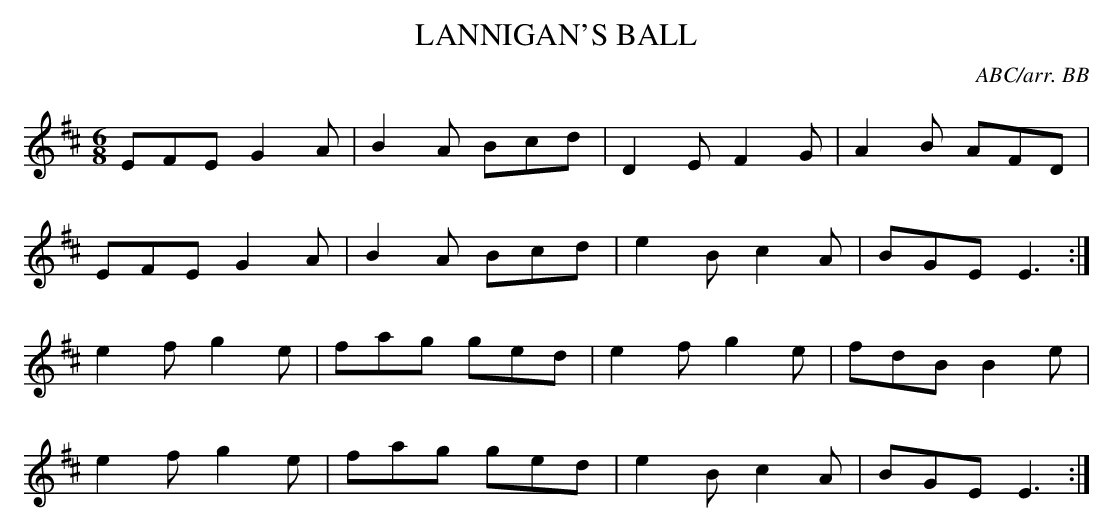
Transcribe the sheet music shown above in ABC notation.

X:1
T:LANNIGAN'S BALL
C:ABC/arr. BB
L:1/8
M:6/8
K:Edor
EFE G2A|B2A Bcd|D2E F2G|A2B AFD|
EFE G2A|B2A Bcd|e2B c2A|BGE E3:|
e2f g2e|fag ged|e2f g2e|fdB B2e|
e2f g2e|fag ged|e2B c2A|BGE E3:|
